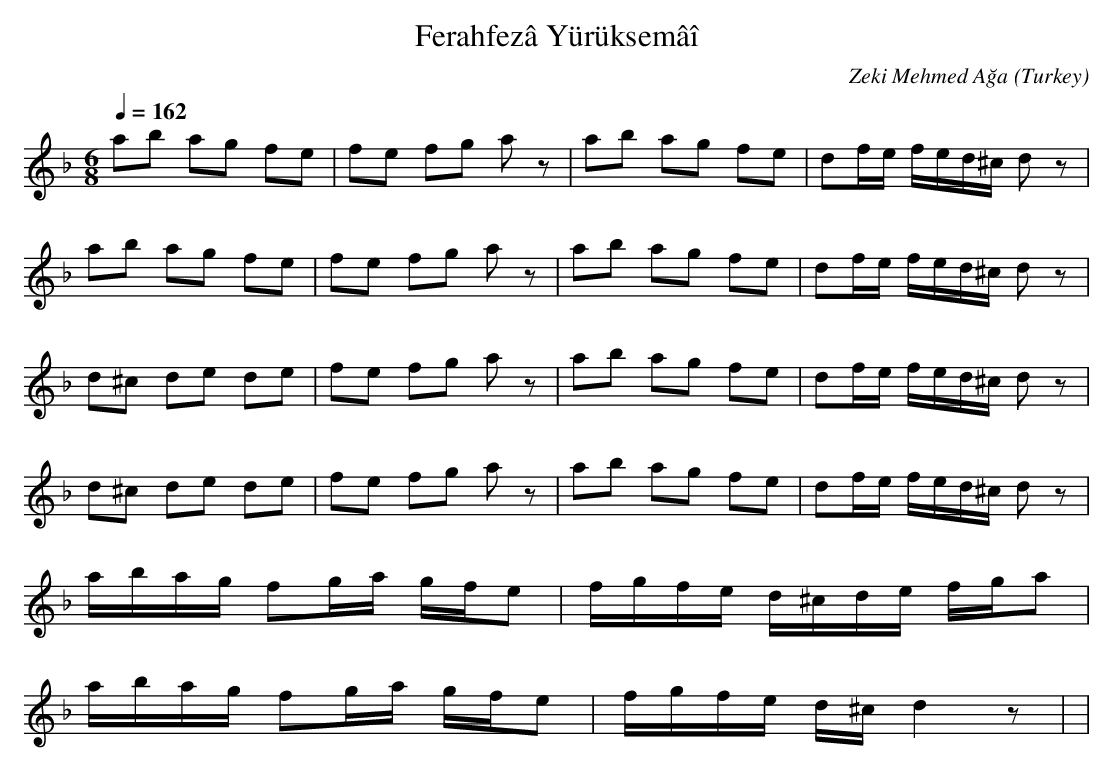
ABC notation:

X:1
T: Ferahfezâ Yürüksemâî
C: Zeki Mehmed Ağa
O: Turkey
M: 6/8
L: 1/16
K: C _B
Q: 1/4=162
a2b2 a2g2 f2e2  | f2e2 f2g2 a2z2  | a2b2 a2g2 f2e2  | \
w:   |   |   |
d2fe fed^c d2z2  |
w:   |
a2b2 a2g2 f2e2  | f2e2 f2g2 a2z2  | a2b2 a2g2 f2e2  | \
w:   |   |   |
d2fe fed^c d2z2  |
w:   |
d2^c2 d2e2 d2e2  | f2e2 f2g2 a2z2  | \
w:   |   |
a2b2 a2g2 f2e2  | d2fe fed^c d2z2  |
w:   |   |
d2^c2 d2e2 d2e2  | f2e2 f2g2 a2z2  | \
w:   |   |
a2b2 a2g2 f2e2  | d2fe fed^c d2z2  |
w:   |   |
abag f2ga gfe2  | fgfe d^cde fga2  |
w:   |   |
abag f2ga gfe2  | fgfe d^cd4z2  | |
